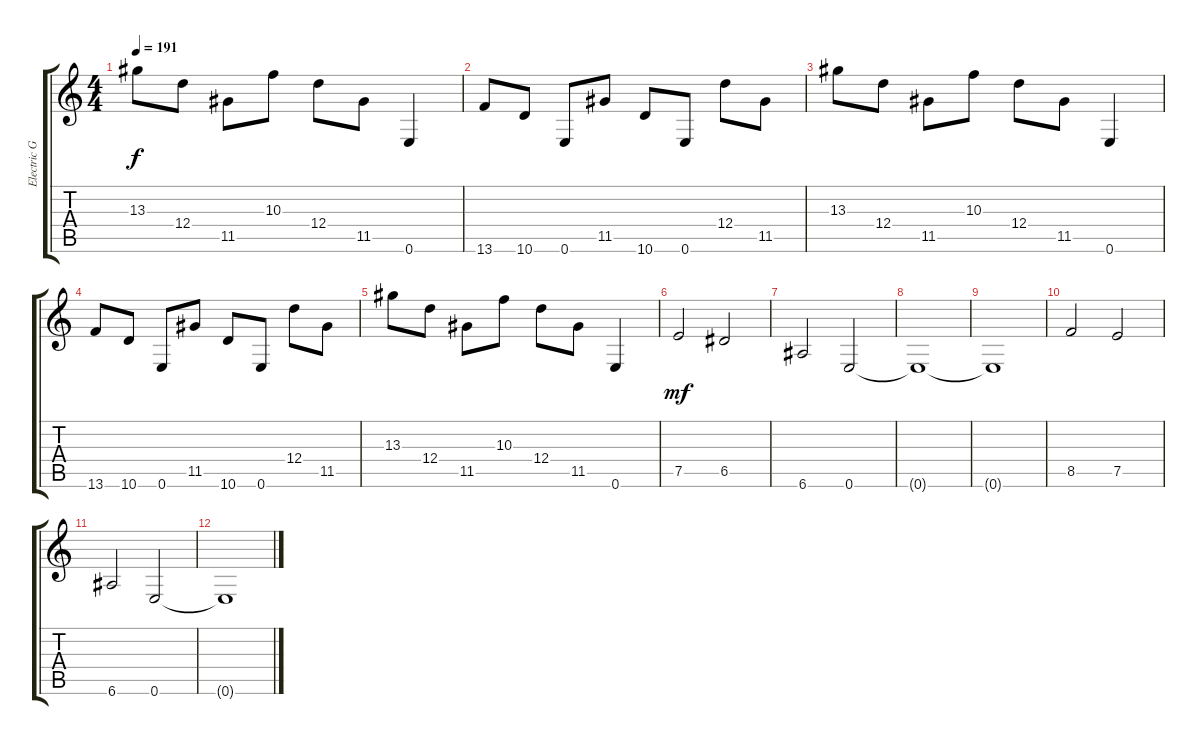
\track ("Electric Guitar Right" "Electric G") {instrument distortionguitar}
\staff {score tabs}
\tuning (E4 B3 G3 D3 A2 E2) {hide}
\ts (4 4)
\tempo 191
\clef g2
\ks c
13.3.8{dy f} 12.4.8 11.5.8 10.3.8 12.4.8 11.5.8 0.6.4 |
13.6.8 10.6.8 0.6.8 11.5.8 10.6.8 0.6.8 12.4.8 11.5.8 |
13.3.8 12.4.8 11.5.8 10.3.8 12.4.8 11.5.8 0.6.4 |
13.6.8 10.6.8 0.6.8 11.5.8 10.6.8 0.6.8 12.4.8 11.5.8 |
13.3.8 12.4.8 11.5.8 10.3.8 12.4.8 11.5.8 0.6.4 |
7.5.2{dy mf} 6.5.2 |
6.6.2 0.6.2 |
0.6{t}.1 |
0.6{t}.1 |
8.5.2 7.5.2 |
6.6.2 0.6.2 |
0.6{t}.1{volume 5}
